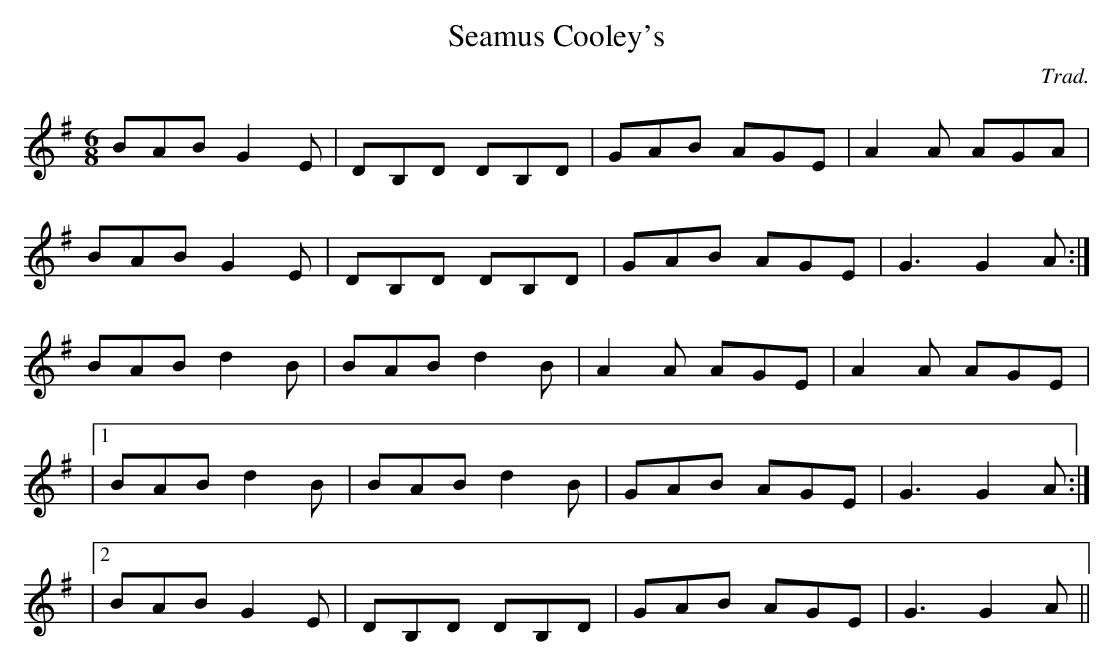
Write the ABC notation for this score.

X:1
T:Seamus Cooley's
C:Trad.
M:6/8
L:1/8
K:G
BAB G2E|DB,D DB,D|GAB AGE|A2A AGA|
BAB G2E|DB,D DB,D|GAB AGE|G3 G2A:|
BAB d2B|BAB d2B|A2A AGE|A2A AGE|
|1 BAB d2B|BAB d2B|GAB AGE|G3 G2A:|
|2 BAB G2E|DB,D DB,D|GAB AGE|G3 G2A||
